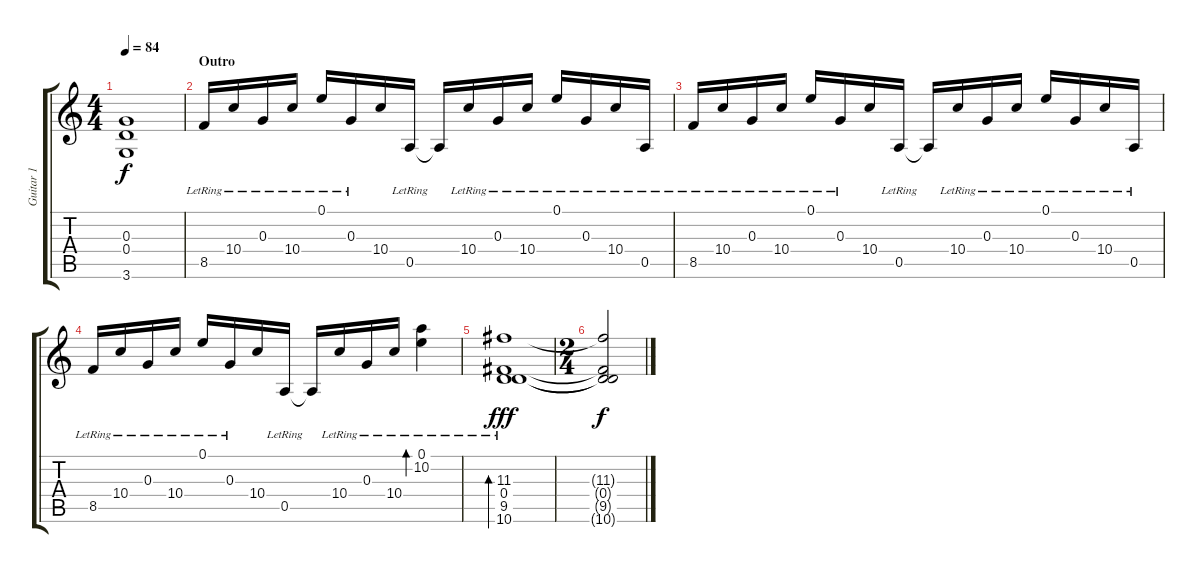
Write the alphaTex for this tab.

\track ("Guitar 1" "Guitar 1") {instrument electricguitarjazz}
\staff {score tabs}
\tuning (E4 B3 G3 D3 A2 E2) {hide}
\ts (4 4)
\tempo 84
\clef g2
\ks c
(0.3 0.4 3.6).1{dy f} |
\section ("" "Outro")
8.5{lr}.16{instrument electricguitarjazz} 10.4{lr}.16 0.3{lr}.16 10.4{lr}.16 0.1{lr}.16 0.3{lr}.16 10.4.16 0.5{lr}.16 0.5{t}.16 10.4{lr}.16 0.3{lr}.16 10.4{lr}.16 0.1{lr}.16 0.3{lr}.16 10.4{lr}.16 0.5{lr}.16 |
8.5{lr}.16 10.4{lr}.16 0.3{lr}.16 10.4{lr}.16 0.1{lr}.16 0.3{lr}.16 10.4.16 0.5{lr}.16 0.5{t}.16 10.4{lr}.16 0.3{lr}.16 10.4{lr}.16 0.1{lr}.16 0.3{lr}.16 10.4{lr}.16 0.5{lr}.16 |
8.5{lr}.16 10.4{lr}.16 0.3{lr}.16 10.4{lr}.16 0.1{lr}.16 0.3{lr}.16 10.4.16 0.5{lr}.16 0.5{t}.16 10.4{lr}.16 0.3{lr}.16 10.4{lr}.16 (0.1 10.2{lr}).4{bd 240} |
(11.3{lr} 0.4{lr} 9.5 10.6{lr}).1{bd 120 dy fff} |
\ts (2 4)
(11.3{t} 0.4{t} 9.5{t} 10.6{t}).2{dy f}
